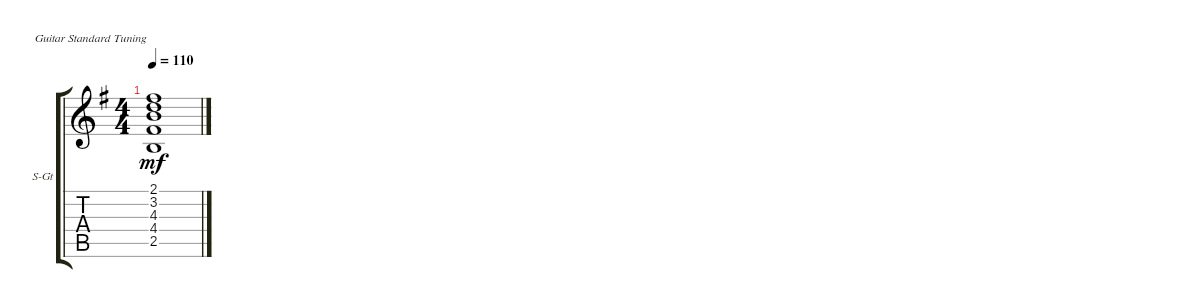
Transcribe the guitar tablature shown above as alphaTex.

\defaultSystemsLayout 4
\bracketExtendMode groupsimilarinstruments
\firstSystemTrackNameOrientation horizontal
\otherSystemsTrackNameOrientation horizontal
\track ("Steel Guitar" "S-Gt") {instrument acousticguitarsteel}
\staff {score tabs}
\tuning (E4 B3 G3 D3 A2 E2)
\ts (4 4)
\tempo 110
\clef g2
\ks eminor
(2.5 4.4 4.3 3.2 2.1).1{dy mf}
